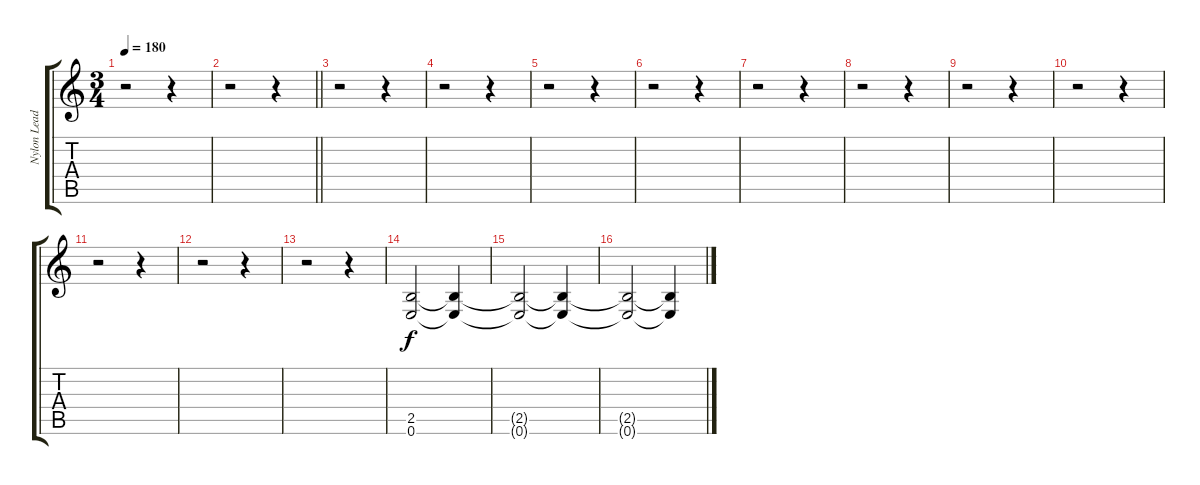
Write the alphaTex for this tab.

\track ("Nylon Lead" "Nylon Lead") {instrument acousticguitarnylon}
\staff {score tabs}
\tuning (E4 B3 G3 D3 A2 E2) {hide}
\ts (3 4)
\tempo 180
\clef g2
\ks c
r.2{dy f} r.4 |
\barLineRight lightlight
r.2 r.4 |
r.2 r.4 |
r.2 r.4 |
r.2 r.4 |
r.2 r.4 |
r.2 r.4 |
r.2 r.4 |
r.2 r.4 |
r.2 r.4 |
r.2 r.4 |
r.2 r.4 |
r.2 r.4{volume 11 instrument distortionguitar} |
(2.5 0.6).2 (2.5{t} 0.6{t}).4 |
(2.5{t} 0.6{t}).2 (2.5{t} 0.6{t}).4 |
(2.5{t} 0.6{t}).2 (2.5{t} 0.6{t}).4
